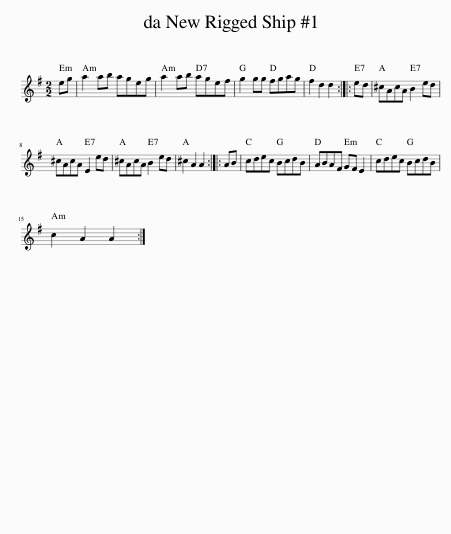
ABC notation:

X:1
L:1/8
M:2/2
I:linebreak $
K:G
V:1 treble
V:1
 eg | a2 ab ageg | a2 ab agef | g2 gg fgag | f2 d2 d2 :: %5
 ed | ^cAcA B2 ed |$ ^cAcA E2 ed | ^cAcA B2 ed | ^c2 A2 A2 :: %10
 AB | cdec BcdB | ABAF GF E2 | cdec BcdB |$ c2 A2 A2 :| %15
